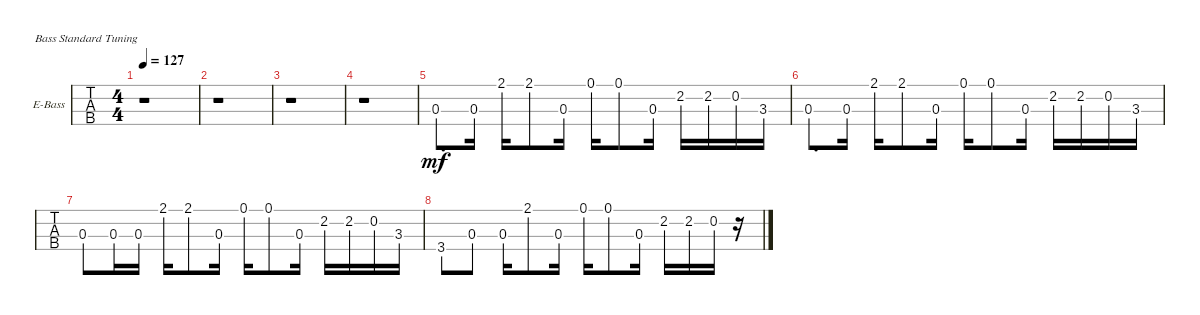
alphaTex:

\bracketExtendMode groupsimilarinstruments
\firstSystemTrackNameOrientation horizontal
\otherSystemsTrackNameOrientation horizontal
\track ("Bass 2" "E-Bass") {instrument electricbassfinger}
\staff {tabs}
\tuning (G2 D2 A1 E1)
\ts (4 4)
\tempo 127
\clef f4
\ks c
r.1{dy mf} |
r.1 |
r.1 |
r.1 |
0.3.8{d} 0.3.16 2.1.16 2.1.8 0.3.16 0.1.16 0.1.8 0.3.16 2.2.16 2.2.16 0.2.16 3.3.16 |
0.3.8{d} 0.3.16 2.1.16 2.1.8 0.3.16 0.1.16 0.1.8 0.3.16 2.2.16 2.2.16 0.2.16 3.3.16 |
0.3.8 0.3.16 0.3.16 2.1.16 2.1.8 0.3.16 0.1.16 0.1.8 0.3.16 2.2.16 2.2.16 0.2.16 3.3.16 |
3.4.8 0.3.8 0.3.16 2.1.8 0.3.16 0.1.16 0.1.8 0.3.16 2.2.16 2.2.16 0.2.16 r.16
